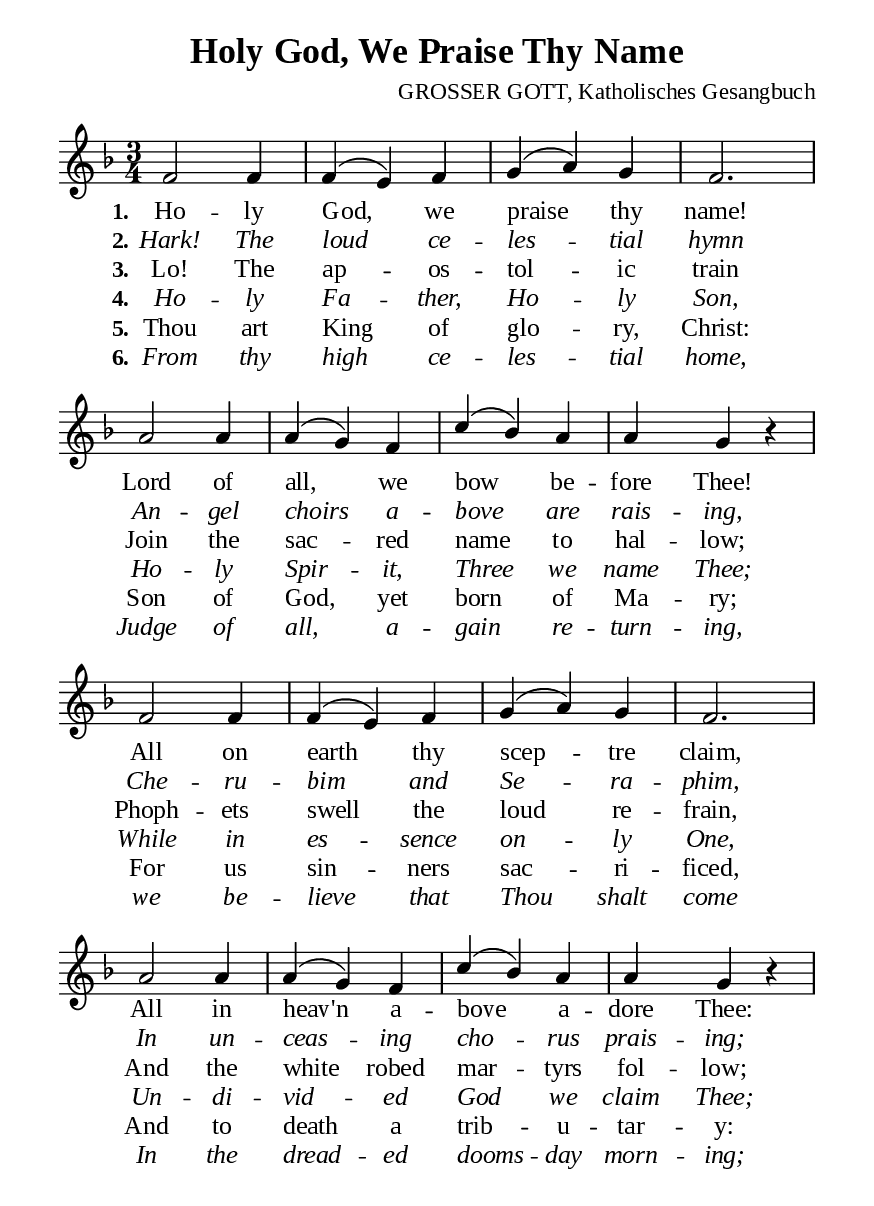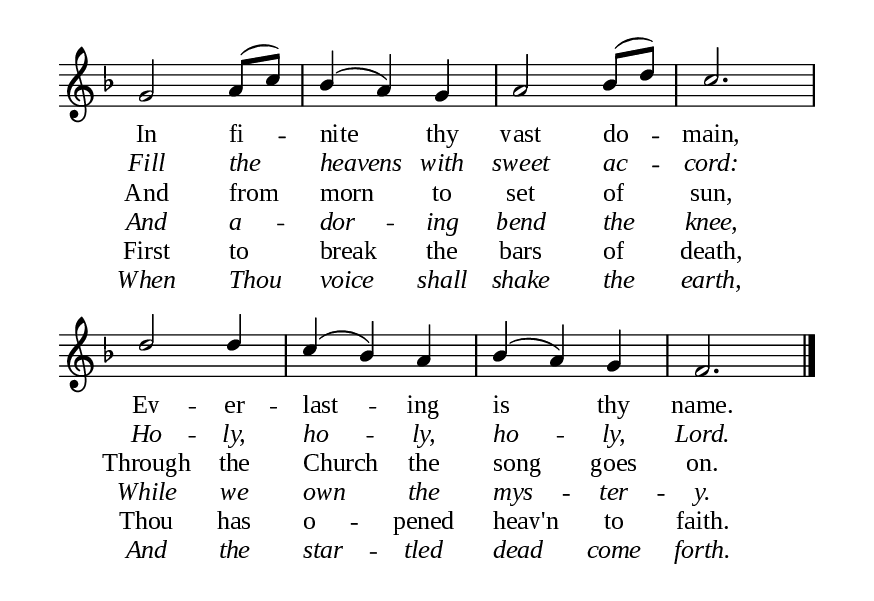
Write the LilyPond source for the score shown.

\version "2.18.2"

\header {
  title = "Holy God, We Praise Thy Name"
  composer = "GROSSER GOTT, Katholisches Gesangbuch"
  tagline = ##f
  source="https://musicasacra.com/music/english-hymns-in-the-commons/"
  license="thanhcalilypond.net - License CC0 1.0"
}

global= {
  \key f \major
  \time 3/4
  \override Score.BarNumber.break-visibility = ##(#f #f #f)
  \override Lyrics.LyricSpace.minimum-distance = #4.0
}

\paper {
  #(set-paper-size "a5")
  top-margin = 10\mm
  bottom-margin = 5\mm
  left-margin = 10\mm
  right-margin = 10\mm
  indent = #0
  #(define fonts
	 (make-pango-font-tree "Liberation Serif"
	 		       "Liberation Serif"
			       "Liberation Serif"
			       (/ 20 20)))
  print-page-number = #f
}

printItalic = \with {
  \override LyricText.font-shape = #'italic
}

% Verse music
musicVerseSoprano = \relative c' {
  %{	01	%} f2 f4 |
  %{	02	%} f (e) f |
  %{	03	%} g (a) g |
  %{	04	%} f2. |
  %{	05	%} a2 a4 |
  %{	06	%} a (g) f |
  %{	07	%} c' (bes) a |
  %{	08	%} a g r |
  %{	09	%} f2 f4 |
  %{	10	%} f (e) f |
  %{	11	%} g (a) g |
  %{	12	%} f2. |
  %{	13	%} a2 a4 |
  %{	14	%} a (g) f |
  %{	15	%} c' (bes) a |
  %{	16	%} a g r |
  
  \repeat volta 1 {
    %{	17	%} g2 a8 (c) |
    %{	18	%} bes4 (a) g |
    %{	19	%} a2 bes8 (d) |
    %{	20	%} c2. |
    %{	21	%} d2 d4 |
    %{	22	%} c (bes) a |
    %{	23	%} bes (a) g |
    %{	24	%} f2. \bar "|."
  }
}

% Verse lyrics
verseOne = \lyricmode {
  \set stanza = #"1."
  Ho -- ly God, we praise thy name!
  Lord of all, we bow be -- fore Thee!
  All on earth thy scep -- tre claim,
  All in heav'n a -- bove a -- dore Thee:
  In fi -- nite thy vast do -- main,
  Ev -- er -- last -- ing is thy name.
}

verseTwo = \lyricmode {
  \set stanza = #"2."
  Hark! The loud ce -- les -- tial hymn
  An -- gel choirs a -- bove are rais -- ing,
  Che -- ru -- bim and Se -- ra -- phim,
  In un -- ceas -- ing cho -- rus prais -- ing;
  Fill the heavens with sweet ac -- cord:
  Ho -- ly, ho -- ly, ho -- ly, Lord.
}

verseThree = \lyricmode {
  \set stanza = #"3."
  Lo! The ap -- os -- tol -- ic train
  Join the sac -- red name to hal -- low;
  Phoph -- ets swell the loud re -- frain,
  And the white robed mar -- tyrs fol -- low;
  And from morn to set of sun,
  Through the Church the song goes on.
}

verseFour = \lyricmode {
  \set stanza = #"4."
  Ho -- ly Fa -- ther, Ho -- ly Son,
  Ho -- ly Spir -- it, Three we name Thee;
  While in es -- sence on -- ly One,
  Un -- di -- vid -- ed God we claim Thee;
  And a -- dor -- ing bend the knee,
  While we own the mys -- ter -- y.
}

verseFive = \lyricmode {
  \set stanza = #"5."
  Thou art King of glo -- ry, Christ:
  Son of God, yet born of Ma -- ry;
  For us sin -- ners sac -- ri -- ficed,
  And to death a trib -- u -- tar -- y:
  First to break the bars of death,
  Thou has o -- pened heav'n to faith.
}

verseSix = \lyricmode {
  \set stanza = #"6."
  From thy high ce -- les -- tial home,
  Judge of all, a -- gain re -- turn -- ing,
  we be -- lieve that Thou shalt come
  In the dread -- ed dooms -- day morn -- ing;
  When Thou voice shall shake the earth,
  And the star -- tled dead come forth.
}

% Layout
\score {
    \new ChoirStaff <<
      \new Staff <<
        \clef "treble"
        \new Voice = "sopranos" { \global \stemUp \slurUp \musicVerseSoprano }
      >>
      \new Lyrics \lyricsto sopranos \verseOne
      \new Lyrics \printItalic \lyricsto sopranos \verseTwo
      \new Lyrics \lyricsto sopranos \verseThree
      \new Lyrics \printItalic \lyricsto sopranos \verseFour
      \new Lyrics \lyricsto sopranos \verseFive
      \new Lyrics \printItalic \lyricsto sopranos \verseSix
    >>
}
